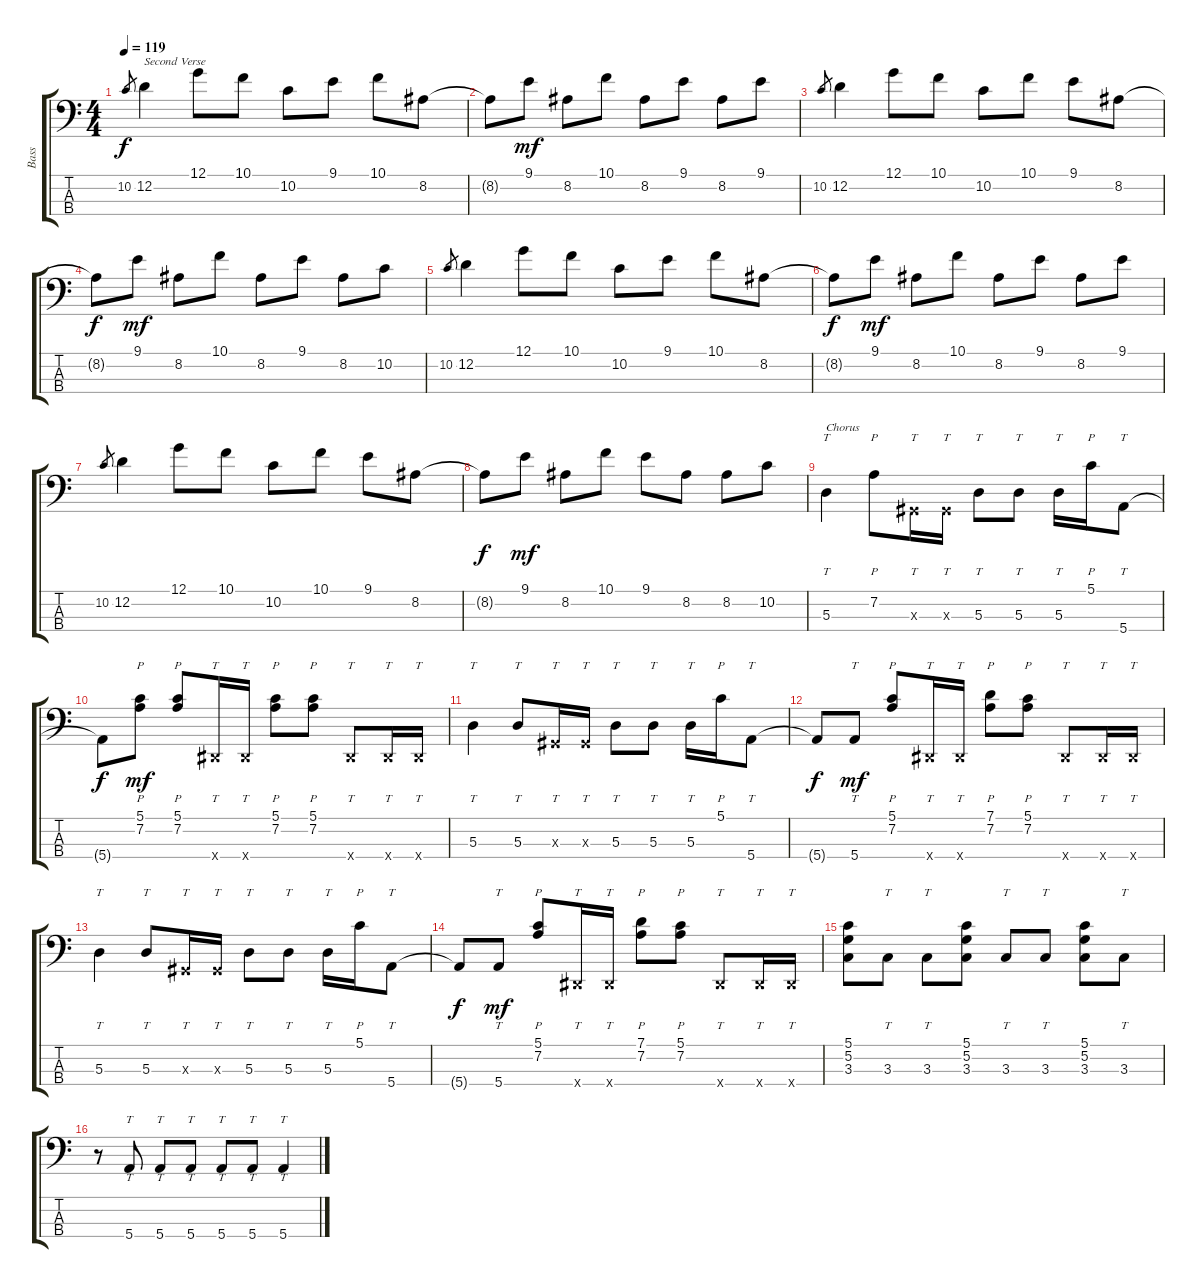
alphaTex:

\track ("Bass" "Bass") {instrument electricbassfinger}
\staff {score tabs}
\tuning (G2 D2 A1 E1) {hide}
\ts (4 4)
\tempo 119
\clef f4
\ks c
10.2.8{gr dy f} 12.2.4{txt "Second Verse"} 12.1.8 10.1.8 10.2.8 9.1.8 10.1.8 8.2.8 |
8.2{t}.8 9.1.8{dy mf} 8.2.8 10.1.8 8.2.8 9.1.8 8.2.8 9.1.8 |
10.2.8{gr} 12.2.4 12.1.8 10.1.8 10.2.8 10.1.8 9.1.8 8.2.8 |
8.2{t}.8{dy f} 9.1.8{dy mf} 8.2.8 10.1.8 8.2.8 9.1.8 8.2.8 10.2.8 |
10.2.8{gr} 12.2.4 12.1.8 10.1.8 10.2.8 9.1.8 10.1.8 8.2.8 |
8.2{t}.8{dy f} 9.1.8{dy mf} 8.2.8 10.1.8 8.2.8 9.1.8 8.2.8 9.1.8 |
10.2.8{gr} 12.2.4 12.1.8 10.1.8 10.2.8 10.1.8 9.1.8 8.2.8 |
8.2{t}.8{dy f} 9.1.8{dy mf} 8.2.8 10.1.8 9.1.8 8.2.8 8.2.8 10.2.8 |
5.3.4{tt txt "Chorus" instrument slapbass1} 7.2.8{p} -1.3{x}.16{tt} -1.3{x}.16{tt} 5.3.8{tt} 5.3.8{tt} 5.3.16{tt} 5.1.16{p} 5.4.8{tt} |
5.4{t}.8{dy f} (5.1 7.2).8{p dy mf} (5.1 7.2).8{p} -1.4{x}.16{tt} -1.4{x}.16{tt} (5.1 7.2).8{p} (5.1 7.2).8{p} -1.4{x}.8{tt} -1.4{x}.16{tt} -1.4{x}.16{tt} |
5.3.4{tt} 5.3.8{tt} -1.3{x}.16{tt} -1.3{x}.16{tt} 5.3.8{tt} 5.3.8{tt} 5.3.16{tt} 5.1.16{p} 5.4.8{tt} |
5.4{t}.8{dy f} 5.4.8{tt dy mf} (5.1 7.2).8{p} -1.4{x}.16{tt} -1.4{x}.16{tt} (7.1 7.2).8{p} (5.1 7.2).8{p} -1.4{x}.8{tt} -1.4{x}.16{tt} -1.4{x}.16{tt} |
5.3.4{tt} 5.3.8{tt} -1.3{x}.16{tt} -1.3{x}.16{tt} 5.3.8{tt} 5.3.8{tt} 5.3.16{tt} 5.1.16{p} 5.4.8{tt} |
5.4{t}.8{dy f} 5.4.8{tt dy mf} (5.1 7.2).8{p} -1.4{x}.16{tt} -1.4{x}.16{tt} (7.1 7.2).8{p} (5.1 7.2).8{p} -1.4{x}.8{tt} -1.4{x}.16{tt} -1.4{x}.16{tt} |
(5.1 5.2 3.3).8 3.3.8{tt} 3.3.8{tt} (5.1 5.2 3.3).8 3.3.8{tt} 3.3.8{tt} (5.1 5.2 3.3).8 3.3.8{tt} |
r.8 5.4.8{tt} 5.4.8{tt} 5.4.8{tt} 5.4.8{tt} 5.4.8{tt} 5.4.4{tt}
